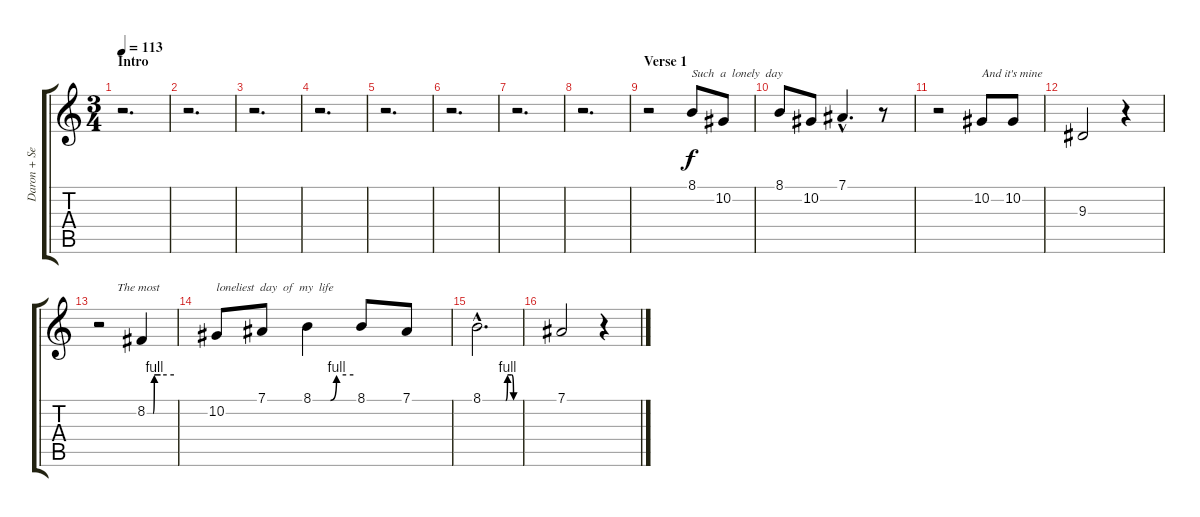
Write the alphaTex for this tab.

\track ("Daron + Serj" "Daron + Se") {instrument synthvoice}
\staff {score tabs}
\tuning (Eb4 Bb3 Gb3 Db3 Ab2 Db2) {hide}
\ts (3 4)
\section ("" "Intro")
\tempo 113
\clef g2
\ks c
r.2{d dy f instrument clarinet} |
r.2{d} |
r.2{d} |
r.2{d} |
r.2{d} |
r.2{d} |
r.2{d} |
r.2{d} |
\section ("" "Verse 1")
r.2 8.1.8{txt "Such  a  lonely  day"} 10.2.8 |
8.1.8 10.2.8 7.1{hac}.4{d} r.8 |
r.2 10.2.8{txt "And it's mine"} 10.2.8 |
9.3.2 r.4 |
r.2{txt "      The most"} 8.2{be (custom 0 0 13 0 16 4 30 4 60 4)}.4 |
10.2.8{txt "loneliest  day  of  my  life"} 7.1.8 8.1{be (custom 0 0 26 0 35 4 60 4)}.4 8.1.8 7.1.8 |
8.1{be (custom 0 0 38 0 41 4 48 4 51 0 60 0) hac}.2{d} |
7.1.2 r.4
